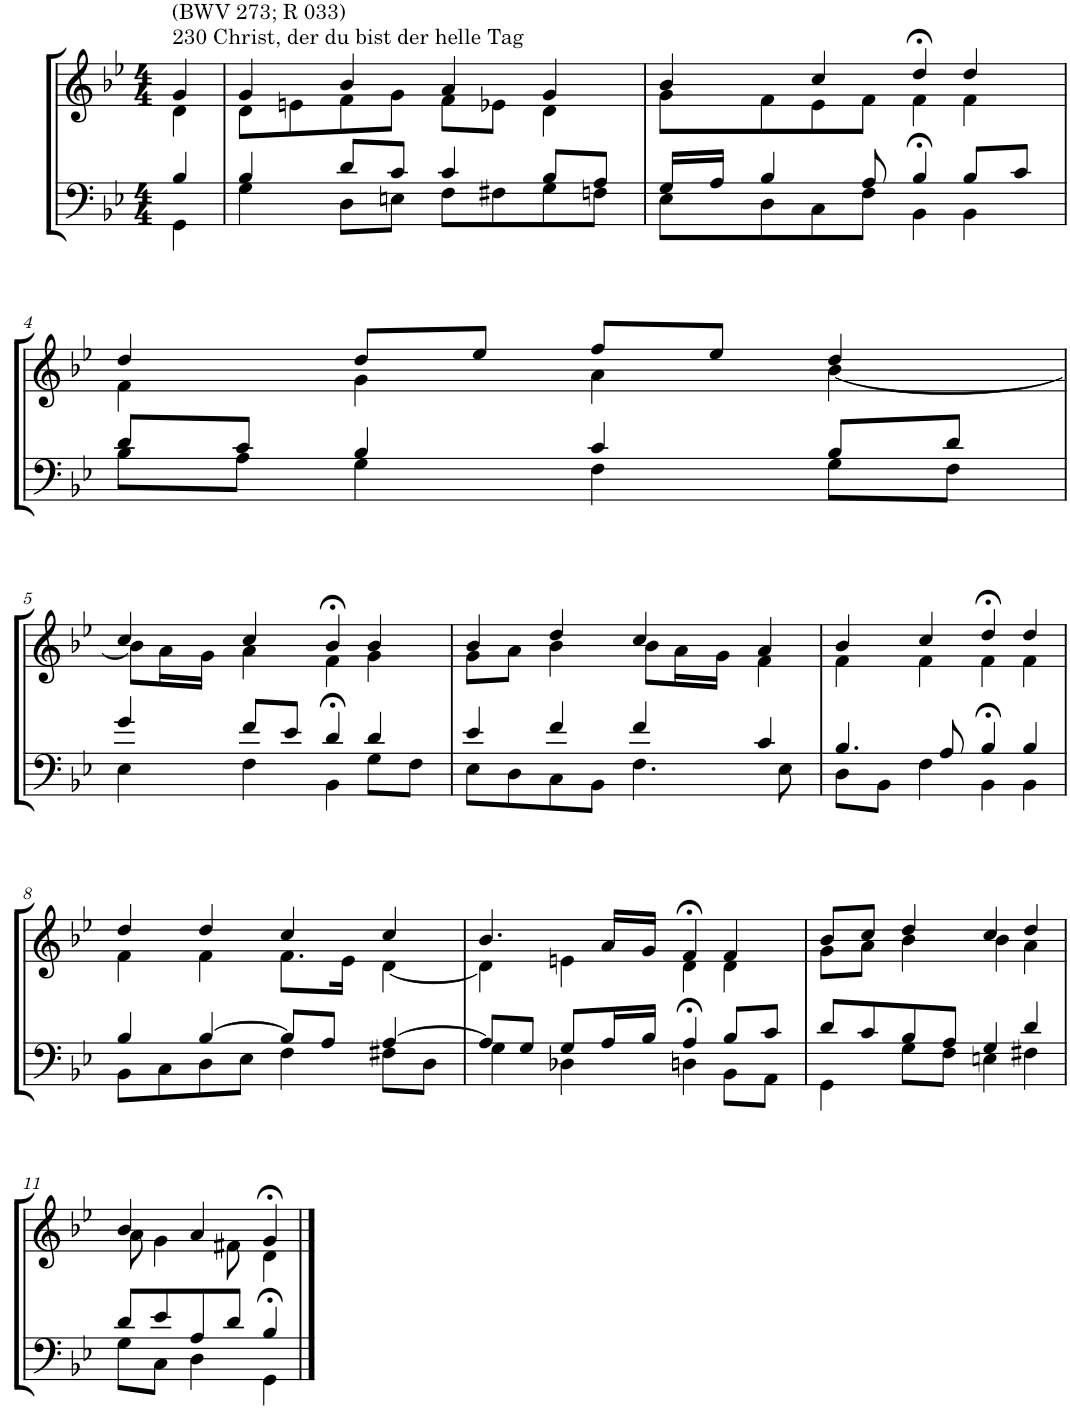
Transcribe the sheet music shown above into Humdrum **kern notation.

**kern	**kern
*part2	*part1
*staff2	*staff1
*I"Tenor/Baß	*I"Sopran/Alt
*clefF4	*clefG2
*k[b-e-]	*k[b-e-]
*M4/4	*M4/4
=1	=1
*^	*^
!	!	!LO:TX:a:t=230 Christ, der du bist der helle Tag	!
!	!	!LO:TX:a:t=(BWV 273; R 033)	!
4B-/	4GG\	4g/	4d\
=2	=2	=2	=2
4B-/	4G\	4g/	8d\L
.	.	.	8en\
8d/L	8D\L	4b-/	8f\
8c/J	8En\J	.	8g\J
4c/	8F\L	4a/	8f\L
.	8F#X\	.	8e-X\J
8B-/L	8G\	4g/	4d\
8A/J	8Fn\J	.	.
=3	=3	=3	=3
16G/LL	8E-\L	4b-/	8g\L
16A/JJ	.	.	.
4B-/	8D\	.	8f\
.	8C\	4cc/	8e-\
8A/	8F\J	.	8f\J
4B-/	4BB->\	4dd>/	4f\
8B-/L	4BB-\	4dd/	4f\
8c/J	.	.	.
!!LO:LB:g=z	!!
=4	=4	=4	=4
8d/L	8B-\L	4dd/	4f\
8c/J	8A\J	.	.
4B-/	4G\	8dd/L	4g\
.	.	8ee-/J	.
4c/	4F\	8ff/L	4a\
.	.	8ee-/J	.
8B-/L	8G\L	4dd/	[4b-\
8d/J	8F\J	.	.
!!LO:LB:g=z	!!
=5	=5	=5	=5
4g/	4E-\	4cc/	8b-\L]
.	.	.	16a\L
.	.	.	16g\JJ
8f/L	4F\	4cc/	4a\
8e-/J	.	.	.
4d/	4BB->\	4b->/	4f\
4d/	8G\L	4b-/	4g\
.	8F\J	.	.
=6	=6	=6	=6
4e-/	8E-\L	4b-/	8g\L
.	8D\	.	8a\J
4f/	8C\	4dd/	4b-\
.	8BB-\J	.	.
4f/	4.F\	4cc/	8b-\L
.	.	.	16a\L
.	.	.	16g\JJ
4c/	.	4a/	4f\
.	8E-\	.	.
=7	=7	=7	=7
4.B-/	8D\L	4b-/	4f\
.	8BB-\J	.	.
.	4F\	4cc/	4f\
8A/	.	.	.
4B-/	4BB->\	4dd>/	4f\
4B-/	4BB-\	4dd/	4f\
!!LO:LB:g=z	!!
=8	=8	=8	=8
4B-/	8BB-\L	4dd/	4f\
.	8C\	.	.
[4B-/	8D\	4dd/	4f\
.	8E-\J	.	.
8B-/L]	4F\	4cc/	8.f\L
8A/J	.	.	.
.	.	.	16e-\Jk
[4A/	8F#X\L	4cc/	[4d\
.	8D\J	.	.
=9	=9	=9	=9
8A/L]	4G\	4.b-/	4d\]
8G/J	.	.	.
8G/L	4D-X\	.	4en\
16A/L	.	16a/LL	.
16B-/JJ	.	16g/JJ	.
4A/	4Dn>\	4f>/	4d\
8B-/L	8BB-\L	4f/	4d\
8c/J	8AA\J	.	.
=10	=10	=10	=10
8d/L	4GG\	8b-/L	8g\L
8c/	.	8cc/J	8a\J
8B-/	8G\L	4dd/	4b-\
8A/J	8F\J	.	.
4G/	4En\	4cc/	4b-\
4d/	4F#X\	4dd/	4a\
!!LO:LB:g=z	!!
=11	=11	=11	=11
8d/L	8G\L	4b-/	8a\
8e-/	8C\J	.	4g\
8A/	4D\	4a/	.
8d/J	.	.	8f#X\
4B-/	4GG>\	4g>/	4d\
*v	*v	*	*
*	*v	*v
==	==
*-	*-
